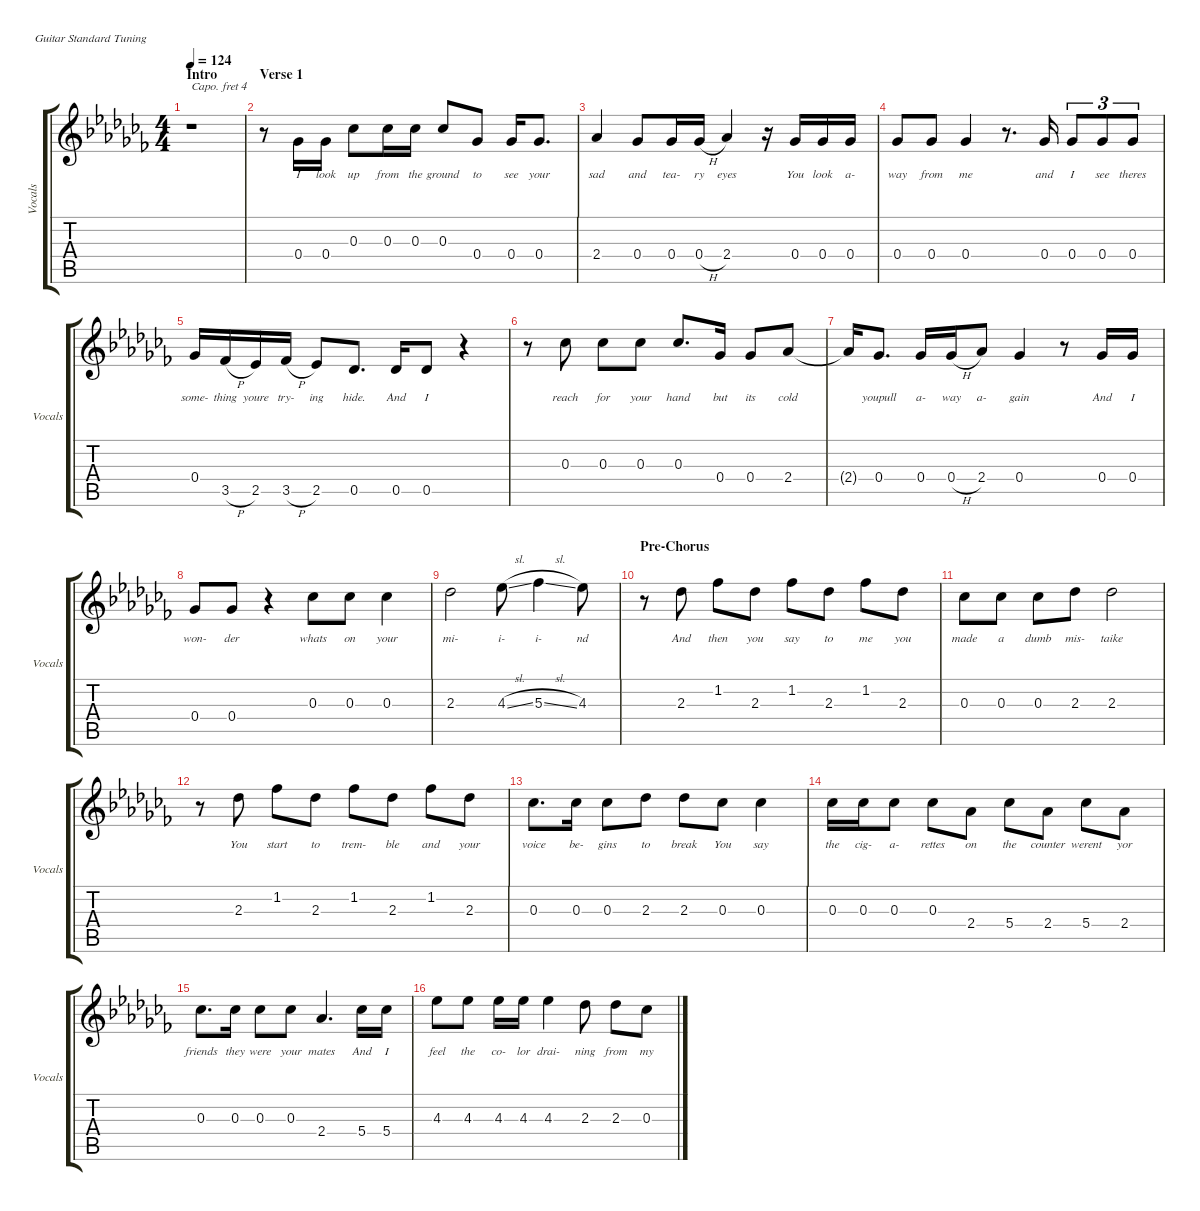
\defaultSystemsLayout 4
\hideDynamics
\singleTrackTrackNamePolicy allsystems
\multiTrackTrackNamePolicy allsystems
\otherSystemsTrackNameOrientation horizontal
\extendBarLines
\track ("Vocals" "Vocals") {defaultSystemsLayout 2 instrument acousticguitarsteel}
\staff {score tabs}
\capo 4
\tuning (E4 B3 G3 D3 A2 E2)
\ts (4 4)
\section ("" "Intro")
\tempo 124
\clef g2
\ks abminor
r.1{dy mf instrument acousticguitarsteel beam Down} |
\section ("" "Verse 1")
r.8{beam Down} 0.4{acc b}.16{lyrics (0 "I") lyrics (1 "") lyrics (2 "") lyrics (3 "") lyrics (4 "") beam Up} 0.4{acc b}.16{lyrics (0 "look") lyrics (1 "") lyrics (2 "") lyrics (3 "") lyrics (4 "") beam Up} 0.3{acc b}.8{lyrics (0 "up") lyrics (1 "") lyrics (2 "") lyrics (3 "") lyrics (4 "") beam Down} 0.3{acc b}.16{lyrics (0 "from") lyrics (1 "") lyrics (2 "") lyrics (3 "") lyrics (4 "") beam Down} 0.3{acc b}.16{lyrics (0 "the") lyrics (1 "") lyrics (2 "") lyrics (3 "") lyrics (4 "") beam Down} 0.3{acc b}.8{lyrics (0 "ground") lyrics (1 "") lyrics (2 "") lyrics (3 "") lyrics (4 "") beam Up} 0.4{acc b}.8{lyrics (0 "to") lyrics (1 "") lyrics (2 "") lyrics (3 "") lyrics (4 "") beam Up} 0.4{acc b}.16{lyrics (0 "see") lyrics (1 "") lyrics (2 "") lyrics (3 "") lyrics (4 "") beam Up} 0.4{acc b}.8{d lyrics (0 "your") lyrics (1 "") lyrics (2 "") lyrics (3 "") lyrics (4 "") beam Up} |
2.4{acc b}.4{lyrics (0 "sad") lyrics (1 "") lyrics (2 "") lyrics (3 "") lyrics (4 "") beam Up} 0.4{acc b}.8{lyrics (0 "and") lyrics (1 "") lyrics (2 "") lyrics (3 "") lyrics (4 "") beam Up} 0.4{acc b}.16{lyrics (0 "tea-") lyrics (1 "") lyrics (2 "") lyrics (3 "") lyrics (4 "") beam Up} 0.4{h acc b}.16{lyrics (0 "ry") lyrics (1 "") lyrics (2 "") lyrics (3 "") lyrics (4 "") beam Up} 2.4{acc b}.4{lyrics (0 "eyes") lyrics (1 "") lyrics (2 "") lyrics (3 "") lyrics (4 "") beam Up} r.16{beam Up} 0.4{acc b}.16{lyrics (0 "You") lyrics (1 "") lyrics (2 "") lyrics (3 "") lyrics (4 "") beam Up} 0.4{acc b}.16{lyrics (0 "look") lyrics (1 "") lyrics (2 "") lyrics (3 "") lyrics (4 "") beam Up} 0.4{acc b}.16{lyrics (0 "a-") lyrics (1 "") lyrics (2 "") lyrics (3 "") lyrics (4 "") beam Up} |
0.4{acc b}.8{lyrics (0 "way") lyrics (1 "") lyrics (2 "") lyrics (3 "") lyrics (4 "") beam Up} 0.4{acc b}.8{lyrics (0 "from") lyrics (1 "") lyrics (2 "") lyrics (3 "") lyrics (4 "") beam Up} 0.4{acc b}.4{lyrics (0 "me") lyrics (1 "") lyrics (2 "") lyrics (3 "") lyrics (4 "") beam Up} r.8{d beam Up} 0.4{acc b}.16{lyrics (0 "and") lyrics (1 "") lyrics (2 "") lyrics (3 "") lyrics (4 "") beam Up} 0.4{acc b}.8{tu (3 2) lyrics (0 "I") lyrics (1 "") lyrics (2 "") lyrics (3 "") lyrics (4 "") beam Up} 0.4{acc b}.8{tu (3 2) lyrics (0 "see") lyrics (1 "") lyrics (2 "") lyrics (3 "") lyrics (4 "") beam Up} 0.4{acc b}.8{tu (3 2) lyrics (0 "theres") lyrics (1 "") lyrics (2 "") lyrics (3 "") lyrics (4 "") beam Up} |
0.4{acc b}.16{lyrics (0 "some-") lyrics (1 "") lyrics (2 "") lyrics (3 "") lyrics (4 "") beam Up} 3.5{h acc b}.16{lyrics (0 "thing") lyrics (1 "") lyrics (2 "") lyrics (3 "") lyrics (4 "") beam Up} 2.5{acc b}.16{lyrics (0 "youre") lyrics (1 "") lyrics (2 "") lyrics (3 "") lyrics (4 "") beam Up} 3.5{h acc b}.16{lyrics (0 "try-") lyrics (1 "") lyrics (2 "") lyrics (3 "") lyrics (4 "") beam Up} 2.5{acc b}.8{lyrics (0 "ing") lyrics (1 "") lyrics (2 "") lyrics (3 "") lyrics (4 "") beam Up} 0.5{acc b}.8{d lyrics (0 "hide.") lyrics (1 "") lyrics (2 "") lyrics (3 "") lyrics (4 "") beam Up} 0.5{acc b}.16{lyrics (0 "And") lyrics (1 "") lyrics (2 "") lyrics (3 "") lyrics (4 "") beam Up} 0.5{acc b}.8{lyrics (0 "I") lyrics (1 "") lyrics (2 "") lyrics (3 "") lyrics (4 "") beam Up} r.4{beam Up} |
r.8{beam Down} 0.3{acc b}.8{lyrics (0 "reach") lyrics (1 "") lyrics (2 "") lyrics (3 "") lyrics (4 "") beam Down} 0.3{acc b}.8{lyrics (0 "for") lyrics (1 "") lyrics (2 "") lyrics (3 "") lyrics (4 "") beam Down} 0.3{acc b}.8{lyrics (0 "your") lyrics (1 "") lyrics (2 "") lyrics (3 "") lyrics (4 "") beam Down} 0.3{acc b}.8{d lyrics (0 "hand") lyrics (1 "") lyrics (2 "") lyrics (3 "") lyrics (4 "") beam Up} 0.4{acc b}.16{lyrics (0 "but") lyrics (1 "") lyrics (2 "") lyrics (3 "") lyrics (4 "") beam Up} 0.4{acc b}.8{lyrics (0 "its") lyrics (1 "") lyrics (2 "") lyrics (3 "") lyrics (4 "") beam Up} 2.4{acc b}.8{lyrics (0 "cold") lyrics (1 "") lyrics (2 "") lyrics (3 "") lyrics (4 "") beam Up} |
2.4{t acc b}.16{beam Up} 0.4{acc b}.8{d lyrics (0 "youpull") lyrics (1 "") lyrics (2 "") lyrics (3 "") lyrics (4 "") beam Up} 0.4{acc b}.16{lyrics (0 "a-") lyrics (1 "") lyrics (2 "") lyrics (3 "") lyrics (4 "") beam Up} 0.4{h acc b}.16{lyrics (0 "way") lyrics (1 "") lyrics (2 "") lyrics (3 "") lyrics (4 "") beam Up} 2.4{acc b}.8{lyrics (0 "a-") lyrics (1 "") lyrics (2 "") lyrics (3 "") lyrics (4 "") beam Up} 0.4{acc b}.4{lyrics (0 "gain") lyrics (1 "") lyrics (2 "") lyrics (3 "") lyrics (4 "") beam Up} r.8{beam Up} 0.4{acc b}.16{lyrics (0 "And") lyrics (1 "") lyrics (2 "") lyrics (3 "") lyrics (4 "") beam Up} 0.4{acc b}.16{lyrics (0 "I") lyrics (1 "") lyrics (2 "") lyrics (3 "") lyrics (4 "") beam Up} |
0.4{acc b}.8{lyrics (0 "won-") lyrics (1 "") lyrics (2 "") lyrics (3 "") lyrics (4 "") beam Up} 0.4{acc b}.8{lyrics (0 "der") lyrics (1 "") lyrics (2 "") lyrics (3 "") lyrics (4 "") beam Up} r.4{beam Up} 0.3{acc b}.8{lyrics (0 "whats") lyrics (1 "") lyrics (2 "") lyrics (3 "") lyrics (4 "") beam Down} 0.3{acc b}.8{lyrics (0 "on") lyrics (1 "") lyrics (2 "") lyrics (3 "") lyrics (4 "") beam Down} 0.3{acc b}.4{lyrics (0 "your") lyrics (1 "") lyrics (2 "") lyrics (3 "") lyrics (4 "") beam Down} |
2.3{acc b}.2{lyrics (0 "mi-") lyrics (1 "") lyrics (2 "") lyrics (3 "") lyrics (4 "") beam Down} 4.3{sl acc b}.8{lyrics (0 "i-") lyrics (1 "") lyrics (2 "") lyrics (3 "") lyrics (4 "") beam Down} 5.3{sl acc b}.4{lyrics (0 "i-") lyrics (1 "") lyrics (2 "") lyrics (3 "") lyrics (4 "") beam Down} 4.3{acc b}.8{lyrics (0 "nd") lyrics (1 "") lyrics (2 "") lyrics (3 "") lyrics (4 "") beam Down} |
\section ("" "Pre-Chorus")
r.8{beam Down} 2.3{acc b}.8{lyrics (0 "And") lyrics (1 "") lyrics (2 "") lyrics (3 "") lyrics (4 "") beam Down} 1.2{acc b}.8{lyrics (0 "then") lyrics (1 "") lyrics (2 "") lyrics (3 "") lyrics (4 "") beam Down} 2.3{acc b}.8{lyrics (0 "you") lyrics (1 "") lyrics (2 "") lyrics (3 "") lyrics (4 "") beam Down} 1.2{acc b}.8{lyrics (0 "say") lyrics (1 "") lyrics (2 "") lyrics (3 "") lyrics (4 "") beam Down} 2.3{acc b}.8{lyrics (0 "to") lyrics (1 "") lyrics (2 "") lyrics (3 "") lyrics (4 "") beam Down} 1.2{acc b}.8{lyrics (0 "me") lyrics (1 "") lyrics (2 "") lyrics (3 "") lyrics (4 "") beam Down} 2.3{acc b}.8{lyrics (0 "you") lyrics (1 "") lyrics (2 "") lyrics (3 "") lyrics (4 "") beam Down} |
0.3{acc b}.8{lyrics (0 "made") lyrics (1 "") lyrics (2 "") lyrics (3 "") lyrics (4 "") beam Down} 0.3{acc b}.8{lyrics (0 "a") lyrics (1 "") lyrics (2 "") lyrics (3 "") lyrics (4 "") beam Down} 0.3{acc b}.8{lyrics (0 "dumb") lyrics (1 "") lyrics (2 "") lyrics (3 "") lyrics (4 "") beam Down} 2.3{acc b}.8{lyrics (0 "mis-") lyrics (1 "") lyrics (2 "") lyrics (3 "") lyrics (4 "") beam Down} 2.3{acc b}.2{lyrics (0 "taike") lyrics (1 "") lyrics (2 "") lyrics (3 "") lyrics (4 "") beam Down} |
r.8{beam Down} 2.3{acc b}.8{lyrics (0 "You") lyrics (1 "") lyrics (2 "") lyrics (3 "") lyrics (4 "") beam Down} 1.2{acc b}.8{lyrics (0 "start") lyrics (1 "") lyrics (2 "") lyrics (3 "") lyrics (4 "") beam Down} 2.3{acc b}.8{lyrics (0 "to") lyrics (1 "") lyrics (2 "") lyrics (3 "") lyrics (4 "") beam Down} 1.2{acc b}.8{lyrics (0 "trem-") lyrics (1 "") lyrics (2 "") lyrics (3 "") lyrics (4 "") beam Down} 2.3{acc b}.8{lyrics (0 "ble") lyrics (1 "") lyrics (2 "") lyrics (3 "") lyrics (4 "") beam Down} 1.2{acc b}.8{lyrics (0 "and") lyrics (1 "") lyrics (2 "") lyrics (3 "") lyrics (4 "") beam Down} 2.3{acc b}.8{lyrics (0 "your") lyrics (1 "") lyrics (2 "") lyrics (3 "") lyrics (4 "") beam Down} |
0.3{acc b}.8{d lyrics (0 "voice") lyrics (1 "") lyrics (2 "") lyrics (3 "") lyrics (4 "") beam Down} 0.3{acc b}.16{lyrics (0 "be-") lyrics (1 "") lyrics (2 "") lyrics (3 "") lyrics (4 "") beam Down} 0.3{acc b}.8{lyrics (0 "gins") lyrics (1 "") lyrics (2 "") lyrics (3 "") lyrics (4 "") beam Down} 2.3{acc b}.8{lyrics (0 "to") lyrics (1 "") lyrics (2 "") lyrics (3 "") lyrics (4 "") beam Down} 2.3{acc b}.8{lyrics (0 "break") lyrics (1 "") lyrics (2 "") lyrics (3 "") lyrics (4 "") beam Down} 0.3{acc b}.8{lyrics (0 "You") lyrics (1 "") lyrics (2 "") lyrics (3 "") lyrics (4 "") beam Down} 0.3{acc b}.4{lyrics (0 "say") lyrics (1 "") lyrics (2 "") lyrics (3 "") lyrics (4 "") beam Down} |
0.3{acc b}.16{lyrics (0 "the") lyrics (1 "") lyrics (2 "") lyrics (3 "") lyrics (4 "") beam Down} 0.3{acc b}.16{lyrics (0 "cig-") lyrics (1 "") lyrics (2 "") lyrics (3 "") lyrics (4 "") beam Down} 0.3{acc b}.8{lyrics (0 "a-") lyrics (1 "") lyrics (2 "") lyrics (3 "") lyrics (4 "") beam Down} 0.3{acc b}.8{lyrics (0 "rettes") lyrics (1 "") lyrics (2 "") lyrics (3 "") lyrics (4 "") beam Down} 2.4{acc b}.8{lyrics (0 "on") lyrics (1 "") lyrics (2 "") lyrics (3 "") lyrics (4 "") beam Down} 5.4{acc b}.8{lyrics (0 "the") lyrics (1 "") lyrics (2 "") lyrics (3 "") lyrics (4 "") beam Down} 2.4{acc b}.8{lyrics (0 "counter") lyrics (1 "") lyrics (2 "") lyrics (3 "") lyrics (4 "") beam Down} 5.4{acc b}.8{lyrics (0 "werent") lyrics (1 "") lyrics (2 "") lyrics (3 "") lyrics (4 "") beam Down} 2.4{acc b}.8{lyrics (0 "yor") lyrics (1 "") lyrics (2 "") lyrics (3 "") lyrics (4 "") beam Down} |
0.3{acc b}.8{d lyrics (0 "friends") lyrics (1 "") lyrics (2 "") lyrics (3 "") lyrics (4 "") beam Down} 0.3{acc b}.16{lyrics (0 "they") lyrics (1 "") lyrics (2 "") lyrics (3 "") lyrics (4 "") beam Down} 0.3{acc b}.8{lyrics (0 "were") lyrics (1 "") lyrics (2 "") lyrics (3 "") lyrics (4 "") beam Down} 0.3{acc b}.8{lyrics (0 "your") lyrics (1 "") lyrics (2 "") lyrics (3 "") lyrics (4 "") beam Down} 2.4{acc b}.4{d lyrics (0 "mates") lyrics (1 "") lyrics (2 "") lyrics (3 "") lyrics (4 "") beam Up} 5.4{acc b}.16{lyrics (0 "And") lyrics (1 "") lyrics (2 "") lyrics (3 "") lyrics (4 "") beam Down} 5.4{acc b}.16{lyrics (0 "I") lyrics (1 "") lyrics (2 "") lyrics (3 "") lyrics (4 "") beam Down} |
4.3{acc b}.8{lyrics (0 "feel") lyrics (1 "") lyrics (2 "") lyrics (3 "") lyrics (4 "") beam Down} 4.3{acc b}.8{lyrics (0 "the") lyrics (1 "") lyrics (2 "") lyrics (3 "") lyrics (4 "") beam Down} 4.3{acc b}.16{lyrics (0 "co-") lyrics (1 "") lyrics (2 "") lyrics (3 "") lyrics (4 "") beam Down} 4.3{acc b}.16{lyrics (0 "lor") lyrics (1 "") lyrics (2 "") lyrics (3 "") lyrics (4 "") beam Down} 4.3{acc b}.4{lyrics (0 "drai-") lyrics (1 "") lyrics (2 "") lyrics (3 "") lyrics (4 "") beam Down} 2.3{acc b}.8{lyrics (0 "ning") lyrics (1 "") lyrics (2 "") lyrics (3 "") lyrics (4 "") beam Down} 2.3{acc b}.8{lyrics (0 "from") lyrics (1 "") lyrics (2 "") lyrics (3 "") lyrics (4 "") beam Down} 0.3{acc b}.8{lyrics (0 "my") lyrics (1 "") lyrics (2 "") lyrics (3 "") lyrics (4 "") beam Down}
